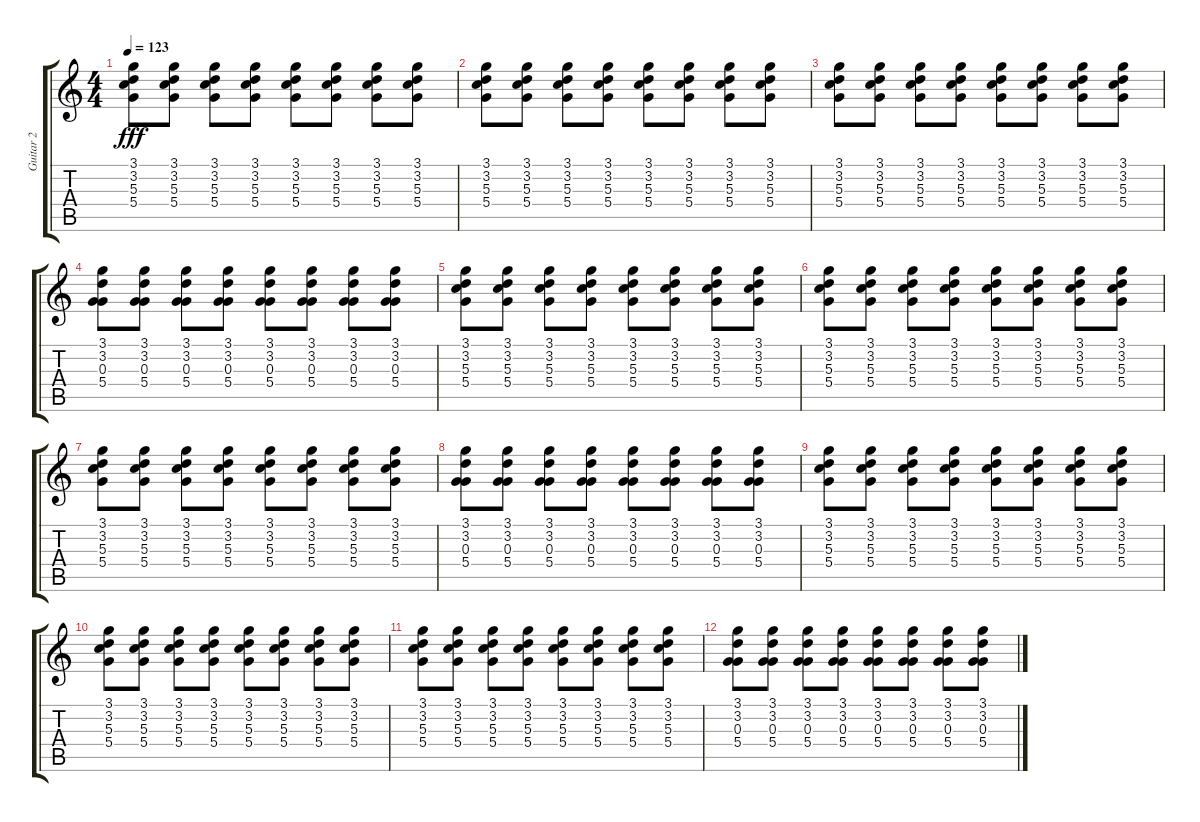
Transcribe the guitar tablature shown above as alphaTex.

\track ("Guitar 2" "Guitar 2") {instrument distortionguitar}
\staff {score tabs}
\tuning (E4 B3 G3 D3 A2 E2) {hide}
\ts (4 4)
\tempo 123
\clef g2
\ks c
(3.1 3.2 5.3 5.4).8{dy fff volume 8} (3.1 3.2 5.3 5.4).8{volume 8} (3.1 3.2 5.3 5.4).8{volume 8} (3.1 3.2 5.3 5.4).8 (3.1 3.2 5.3 5.4).8{volume 8} (3.1 3.2 5.3 5.4).8{volume 8} (3.1 3.2 5.3 5.4).8 (3.1 3.2 5.3 5.4).8{volume 8} |
(3.1 3.2 5.3 5.4).8 (3.1 3.2 5.3 5.4).8{volume 8} (3.1 3.2 5.3 5.4).8 (3.1 3.2 5.3 5.4).8{volume 8} (3.1 3.2 5.3 5.4).8{volume 7} (3.1 3.2 5.3 5.4).8{volume 7} (3.1 3.2 5.3 5.4).8 (3.1 3.2 5.3 5.4).8{volume 7} |
(3.1 3.2 5.3 5.4).8{volume 7} (3.1 3.2 5.3 5.4).8{volume 7} (3.1 3.2 5.3 5.4).8 (3.1 3.2 5.3 5.4).8{volume 7} (3.1 3.2 5.3 5.4).8{volume 7} (3.1 3.2 5.3 5.4).8 (3.1 3.2 5.3 5.4).8{volume 6} (3.1 3.2 5.3 5.4).8{volume 6} |
(3.1 3.2 0.3 5.4).8{volume 6} (3.1 3.2 0.3 5.4).8 (3.1 3.2 0.3 5.4).8{volume 6} (3.1 3.2 0.3 5.4).8{volume 6} (3.1 3.2 0.3 5.4).8{volume 6} (3.1 3.2 0.3 5.4).8 (3.1 3.2 0.3 5.4).8{volume 6} (3.1 3.2 0.3 5.4).8{volume 6} |
(3.1 3.2 5.3 5.4).8 (3.1 3.2 5.3 5.4).8 (3.1 3.2 5.3 5.4).8{volume 6} (3.1 3.2 5.3 5.4).8{volume 5} (3.1 3.2 5.3 5.4).8 (3.1 3.2 5.3 5.4).8{volume 5} (3.1 3.2 5.3 5.4).8{volume 5} (3.1 3.2 5.3 5.4).8{volume 5} |
(3.1 3.2 5.3 5.4).8 (3.1 3.2 5.3 5.4).8{volume 5} (3.1 3.2 5.3 5.4).8{volume 5} (3.1 3.2 5.3 5.4).8{volume 5} (3.1 3.2 5.3 5.4).8 (3.1 3.2 5.3 5.4).8{volume 4} (3.1 3.2 5.3 5.4).8{volume 4} (3.1 3.2 5.3 5.4).8{volume 4} |
(3.1 3.2 5.3 5.4).8 (3.1 3.2 5.3 5.4).8{volume 4} (3.1 3.2 5.3 5.4).8{volume 4} (3.1 3.2 5.3 5.4).8 (3.1 3.2 5.3 5.4).8{volume 4} (3.1 3.2 5.3 5.4).8{volume 4} (3.1 3.2 5.3 5.4).8{volume 4} (3.1 3.2 5.3 5.4).8 |
(3.1 3.2 0.3 5.4).8{volume 4} (3.1 3.2 0.3 5.4).8{volume 3} (3.1 3.2 0.3 5.4).8 (3.1 3.2 0.3 5.4).8 (3.1 3.2 0.3 5.4).8{volume 3} (3.1 3.2 0.3 5.4).8{volume 3} (3.1 3.2 0.3 5.4).8{volume 3} (3.1 3.2 0.3 5.4).8 |
(3.1 3.2 5.3 5.4).8{volume 3} (3.1 3.2 5.3 5.4).8{volume 3} (3.1 3.2 5.3 5.4).8 (3.1 3.2 5.3 5.4).8{volume 3} (3.1 3.2 5.3 5.4).8{volume 2} (3.1 3.2 5.3 5.4).8{volume 2} (3.1 3.2 5.3 5.4).8 (3.1 3.2 5.3 5.4).8{volume 2} |
(3.1 3.2 5.3 5.4).8{volume 2} (3.1 3.2 5.3 5.4).8{volume 2} (3.1 3.2 5.3 5.4).8 (3.1 3.2 5.3 5.4).8{volume 2} (3.1 3.2 5.3 5.4).8{volume 2} (3.1 3.2 5.3 5.4).8{volume 2} (3.1 3.2 5.3 5.4).8 (3.1 3.2 5.3 5.4).8{volume 2} |
(3.1 3.2 5.3 5.4).8{volume 1} (3.1 3.2 5.3 5.4).8 (3.1 3.2 5.3 5.4).8{volume 1} (3.1 3.2 5.3 5.4).8{volume 1} (3.1 3.2 5.3 5.4).8 (3.1 3.2 5.3 5.4).8 (3.1 3.2 5.3 5.4).8{volume 1} (3.1 3.2 5.3 5.4).8{volume 1} |
(3.1 3.2 0.3 5.4).8{volume 1} (3.1 3.2 0.3 5.4).8 (3.1 3.2 0.3 5.4).8{volume 1} (3.1 3.2 0.3 5.4).8{volume 0} (3.1 3.2 0.3 5.4).8{volume 0} (3.1 3.2 0.3 5.4).8 (3.1 3.2 0.3 5.4).8{volume 0} (3.1 3.2 0.3 5.4).8{volume 0}
